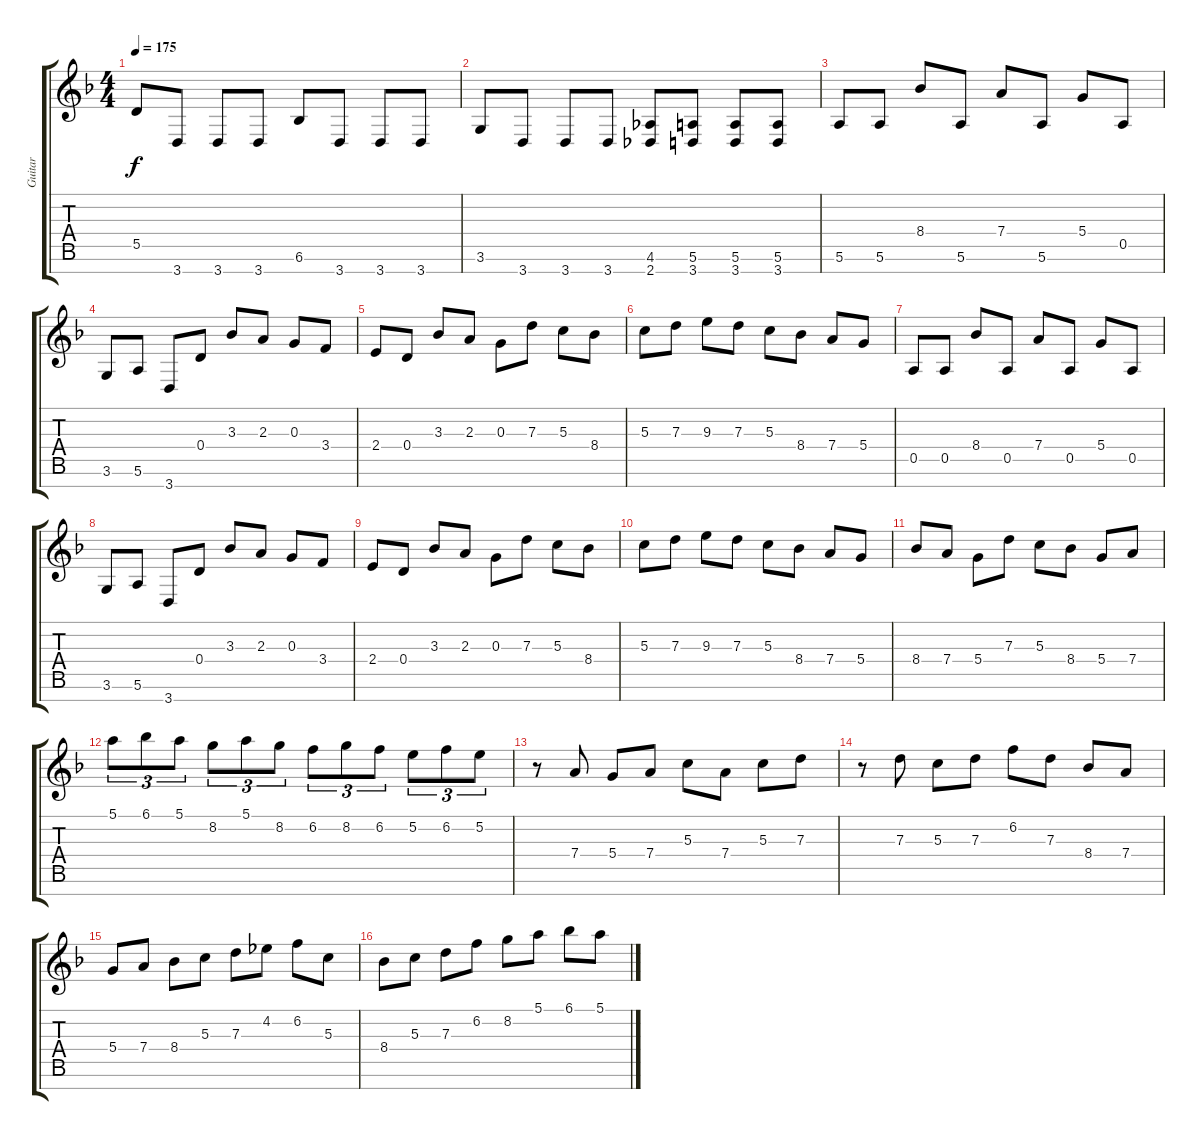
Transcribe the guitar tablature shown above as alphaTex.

\track ("Guitar" "Guitar") {instrument distortionguitar}
\staff {score tabs}
\tuning (E4 B3 G3 D3 A2 E2 B1) {hide}
\ts (4 4)
\tempo 175
\clef g2
\ks dminor
5.5.8{dy f} 3.7.8 3.7.8 3.7.8 6.6.8 3.7.8 3.7.8 3.7.8 |
3.6.8 3.7.8 3.7.8 3.7.8 (4.6 2.7).8 (5.6 3.7).8 (5.6 3.7).8 (5.6 3.7).8 |
5.6.8 5.6.8 8.4.8 5.6.8 7.4.8 5.6.8 5.4.8 0.5.8 |
3.6.8 5.6.8 3.7.8 0.4.8 3.3.8 2.3.8 0.3.8 3.4.8 |
2.4.8 0.4.8 3.3.8 2.3.8 0.3.8 7.3.8 5.3.8 8.4.8 |
5.3.8 7.3.8 9.3.8 7.3.8 5.3.8 8.4.8 7.4.8 5.4.8 |
0.5.8 0.5.8 8.4.8 0.5.8 7.4.8 0.5.8 5.4.8 0.5.8 |
3.6.8 5.6.8 3.7.8 0.4.8 3.3.8 2.3.8 0.3.8 3.4.8 |
2.4.8 0.4.8 3.3.8 2.3.8 0.3.8 7.3.8 5.3.8 8.4.8 |
5.3.8 7.3.8 9.3.8 7.3.8 5.3.8 8.4.8 7.4.8 5.4.8 |
8.4.8 7.4.8 5.4.8 7.3.8 5.3.8 8.4.8 5.4.8 7.4.8 |
5.1.8{tu (3 2)} 6.1.8{tu (3 2)} 5.1.8{tu (3 2)} 8.2.8{tu (3 2)} 5.1.8{tu (3 2)} 8.2.8{tu (3 2)} 6.2.8{tu (3 2)} 8.2.8{tu (3 2)} 6.2.8{tu (3 2)} 5.2.8{tu (3 2)} 6.2.8{tu (3 2)} 5.2.8{tu (3 2)} |
r.8 7.4.8 5.4.8 7.4.8 5.3.8 7.4.8 5.3.8 7.3.8 |
r.8 7.3.8 5.3.8 7.3.8 6.2.8 7.3.8 8.4.8 7.4.8 |
5.4.8 7.4.8 8.4.8 5.3.8 7.3.8 4.2.8 6.2.8 5.3.8 |
8.4.8 5.3.8 7.3.8 6.2.8 8.2.8 5.1.8 6.1.8 5.1.8
